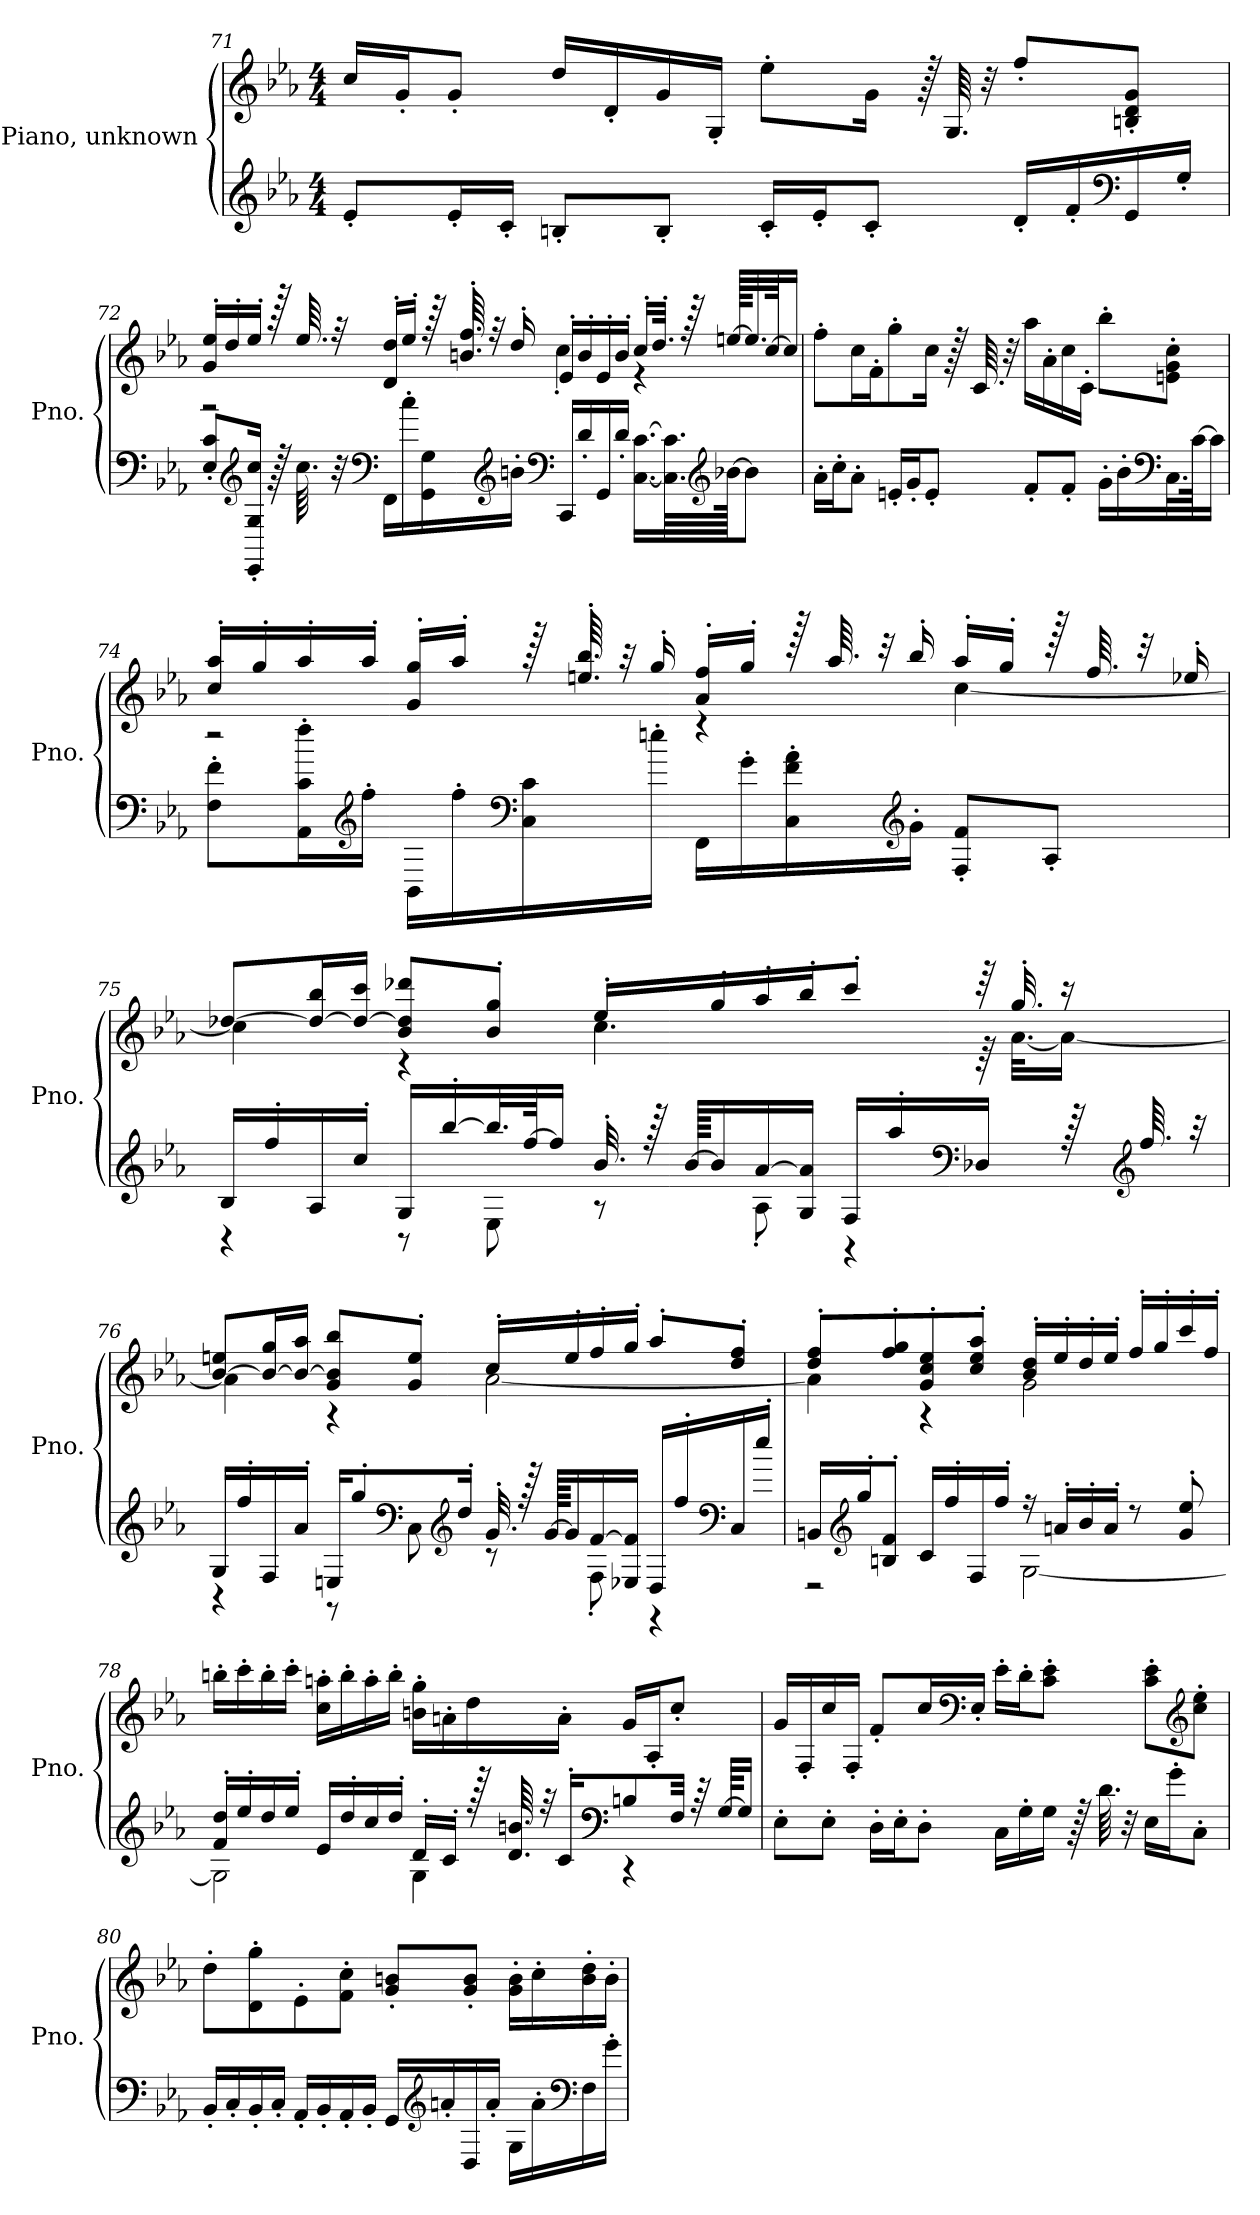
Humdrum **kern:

**kern	**kern
*part1	*part1
*staff2	*staff1
*I"Piano, unknown	*
*I'Pno.	*
*clefG2	*clefG2
*k[b-e-a-]	*k[b-e-a-]
*M4/4	*M4/4
=71	=71
8e-'/L	16cc/LL
.	16g'/J
16e-'/L	8g'/J
16c'/JJ	.
8Bn'/L	16dd/LL
.	16d'/
8B'/J	16g/
.	16G'/JJ
16c'/LL	8ee-'\L
16e-'/J	.
8c'/J	16g\Jk
.	128r
.	64.G/
.	32r
16d'/LL	8ff'/L
16f'/	.
*clefF4	*
16GG/	8Bn/' 8d/' 8g/'J
16G'/JJ	.
!!LO:PB:g=z
=72	=72
*	*^
8E-/' 8c/'L	16g/' 16ee-/'LL	2r
.	16dd'/	.
*clefG2	*	*
16EE-/' 16G/' 16cc/'Jk	16ee-'/JJ	.
128r	128r	.
64.cc\	64.ee-/	.
32r	32r	.
*clefF4	*	*
16FF\LL	16d/' 16dd/'LL	.
16cc'\	16ee-'/JJ	.
16GG\ 16G\	128r	.
.	64.bn/' 64.ff/'	.
.	32r	.
*clefG2	*	*
16bn'\JJ	16dd'/	.
*clefF4	*	*
16CC/LL	16e-'/LL	4cc'\
16d'/	16b'/	.
16GG/	16e-'/	.
16d'/JJ	16b'/JJ	.
[16.C\ [16.c\LL	16cc'/LL	4r
.	32.dd'/JJk	.
64.C\] 64.c\]LL	.	.
.	128r	.
*clefG2	*	*
[128b-X\JJJK	[128een/KKLLL	.
8b-\J]	32.ee/]	.
.	[64cc/JK	.
.	16cc/JJ]	.
*	*v	*v
!!LO:LB:g=z
=73	=73
16a-'\LL	8ff'\L
16cc'\J	.
8a-'\J	16cc\L
.	16f'\J
16en'/LL	8gg'\
16g'/J	.
8e'/J	16cc\Jk
.	128r
.	64.c/
.	32r
8f'/L	16aa-\LL
.	16a-'\
8f'/J	16cc\
.	16c'\JJ
16g'\LL	8bb-'\L
16b-'\	.
*clefF4	*
32.C\L	8en\' 8g\' 8cc\'J
[64c\JK	.
16c\JJ]	.
!!LO:LB:g=z
=74	=74
*	*^
8F\' 8f\'L	16cc/' 16aa-/'LL	2r
.	16gg'/	.
16AA-\' 16c\' 16ff\'L	16aa-'/	.
*clefG2	*	*
16ff'\JJ	16aa-'/JJ	.
16BB-\LL	16g/' 16gg/'LL	.
16ff'\	16aa-'/JJ	.
*clefF4	*	*
16C\ 16c\	128r	.
.	64.een/' 64.bb-/'	.
.	32r	.
16een'\JJ	16gg'/	.
16FF\LL	16a-/' 16ff/'LL	4r
16g'\	16gg'/JJ	.
16C\' 16f\' 16a-\'	128r	.
.	64.aa-/	.
.	32r	.
*clefG2	*	*
16g'\JJ	16bb-'/	.
8F/' 8f/'L	16aa-'/LL	[4cc\
.	16gg'/JJ	.
8A-'/J	128r	.
.	64.ff/	.
.	32r	.
.	16ee-X'/	.
!!LO:LB:g=z	!!
=75	=75	=75
*^	*	*
16B-/LL	4r	[8dd-X/L	4cc\]
16ff'/	.	.	.
16A-/	.	16dd-/_ 16bb-/L	.
16cc'/JJ	.	16dd-/_ 16ccc/JJ	.
16G/LL	8r	8b-/ 8dd-/] 8ddd-X/L	4r
[16bb-'/	.	.	.
32.bb-/L]	8E-\	8b-/' 8gg/'J	.
[64ff/JK	.	.	.
16ff/JJ]	.	.	.
32.b-'/	8r	16ee-'/LL	4.cc\
128r	.	.	.
[128b-/KKKLL	.	.	.
16b-/]	.	16gg'/	.
[16a-/	8A-'\	16aa-'/	.
16G/ 16a-/]JJ	.	16bb-'/J	.
16F/LL	4r	8ccc'/J	.
16aa-'/	.	.	.
*clefF4	*	*	*
16D-X/JJ	.	64r	64r
.	.	32.gg'/	[32.a-\KLL
128r	.	16r	16a-\JJ_
*clefG2	*	*	*
64.ff/	.	.	.
32r	.	.	.
!!LO:LB:g=z	!!
=76	=76	=76	=76
16G/LL	4r	[8b-/ 8een/L	4a-\]
16ff'/	.	.	.
16F/	.	16b-/_ 16gg/L	.
16a-'/JJ	.	16b-/_ 16aa-/JJ	.
16En/KL	8r	8g/ 8b-/] 8bb-/L	4r
8gg'/	.	.	.
*clefF4	*	*	*
.	8C\	8g/' 8ee/'J	.
*clefG2	*	*	*
16dd'/Jk	.	.	.
32.g'/	8r	16cc'/LL	[2a-\
128r	.	.	.
[128g/KKKLL	.	.	.
16g/]	.	16ee'/	.
[16f/	8F'\	16ff'/	.
16E-X/ 16f/]JJ	.	16gg'/JJ	.
16D/LL	4r	8aa-'/L	.
16ff'/	.	.	.
*clefF4	*	*	*
16C/	.	8dd/' 8ff/'J	.
16ee-'/JJ	.	.	.
!!LO:LB:g=z	!!
=77	=77	=77	=77
16BBn/LL	2r	8dd/' 8ff/'L	4a-\]
*clefG2	*	*	*
16gg'/J	.	.	.
8Bn/' 8f/'J	.	8ff/' 8gg/'	.
16c/LL	.	8g/' 8cc/' 8ee-/'	4r
16ff'/	.	.	.
16F/	.	8cc/' 8ee-/' 8aa-/'J	.
16ff'/JJ	.	.	.
16r	[2G\	16b-/' 16dd/'LL	2g\
16an'/LL	.	16ee-'/	.
16b-'/	.	16dd'/	.
16a'/JJ	.	16ee-'/JJ	.
8r	.	16ff'/LL	.
.	.	16gg'/	.
8g/' 8ee-/'	.	16ccc'/	.
.	.	16ff'/JJ	.
*	*	*v	*v
!!LO:PB:g=z
=78	=78	=78
16f/' 16dd/'LL	2G\]	16bbn'\LL
16ee-'/	.	16ccc'\
16dd/	.	16bb'\
16ee-'/JJ	.	16ccc'\JJ
16e-/LL	.	16cc\' 16aan\'LL
16dd'/	.	16bb'\
16cc/	.	16aa'\
16dd'/JJ	.	16bb'\JJ
16d'/LL	4G\	16bn\' 16gg\'LL
16c'/JJ	.	16an'\
128r	.	16dd\
64.d/ 64.bn/	.	.
32r	.	.
16c'/KL	.	16a'\JJ
*clefF4	*	*
8Bn/	4r	16g/LL
.	.	16A-'/J
32F/Jkk	.	8cc'/J
64r	.	.
[64G/KKLL	.	.
16G/JJ]	.	.
*v	*v	*
!!LO:LB:g=z
=79	=79
8E-'\L	16g/LL
.	16F'/
8E-'\J	16cc/
.	16F'/JJ
16D'\LL	8f'/L
16E-'\J	.
8D'\J	16cc/L
*	*clefF4
.	16E-'/JJ
16C\LL	16e-'\LL
16G'\	16d'\J
16G\JJ	8c\' 8e-\'J
128r	.
64.d\	.
32r	.
16E-\LL	8c\' 8e-\'L
16g'\J	.
*	*clefG2
8C'\J	8cc\' 8ee-\'J
=80	=80
16BB-'/LL	8dd'\L
16C'/	.
16BB-'/	8d\' 8gg\'
16C'/JJ	.
16AA-'/LL	8e-'\
16BB-'/	.
16AA-'/	8f\' 8cc\'J
16BB-'/JJ	.
16GG/LL	8g/' 8bn/'L
*clefG2	*
16an'/	.
16D/	8g/' 8b/'J
16a'/JJ	.
16G\LL	16g\' 16b\'LL
16a'\	16cc'\
*clefF4	*
16F\	16b\' 16dd\'
16g'\JJ	16b'\JJ
=	=
*-	*-
